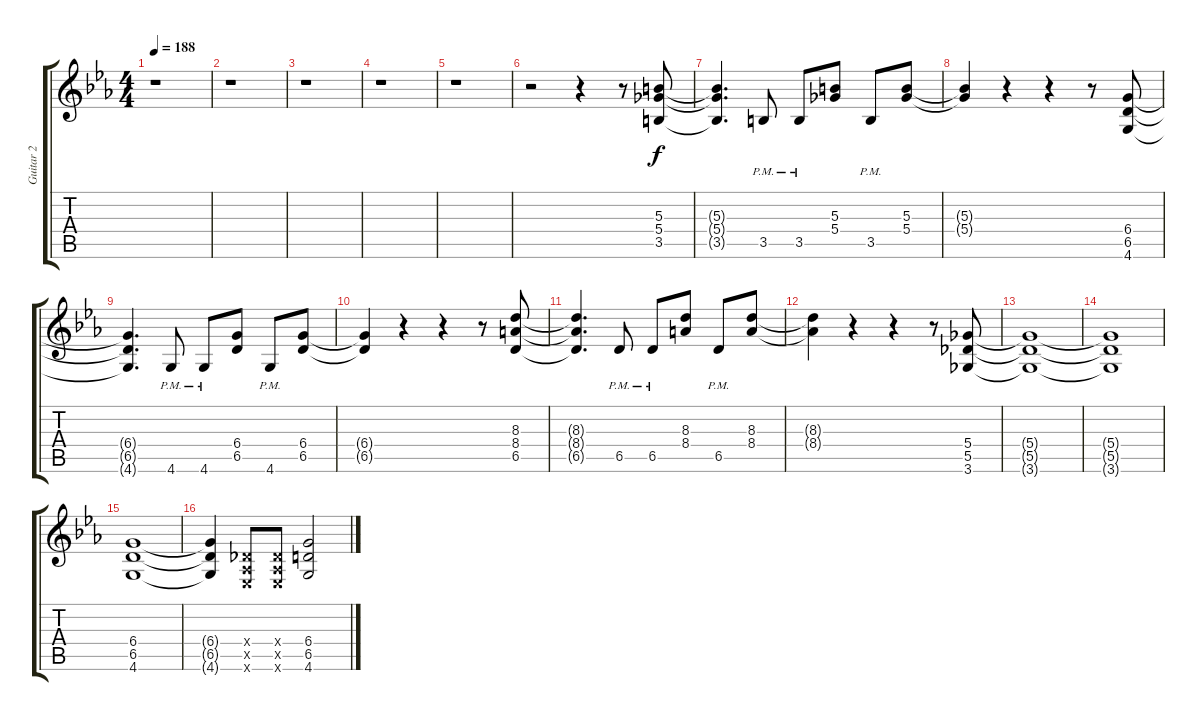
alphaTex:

\track ("Guitar 2" "Guitar 2") {instrument overdrivenguitar}
\staff {score tabs}
\tuning (Eb4 Bb3 Gb3 Db3 Ab2 Eb2) {hide}
\ts (4 4)
\tempo 188
\clef g2
\ks eb
r.1{dy f} |
r.1 |
r.1 |
r.1 |
r.1 |
r.2 r.4 r.8 (5.3 5.4 3.5).8 |
(5.3{t} 5.4{t} 3.5{t}).4{d} 3.5{pm}.8 3.5{pm}.8 (5.3 5.4).8 3.5{pm}.8 (5.3 5.4).8 |
(5.3{t} 5.4{t}).4 r.4 r.4 r.8 (6.4 6.5 4.6).8 |
(6.4{t} 6.5{t} 4.6{t}).4{d} 4.6{pm}.8 4.6{pm}.8 (6.4 6.5).8 4.6{pm}.8 (6.4 6.5).8 |
(6.4{t} 6.5{t}).4 r.4 r.4 r.8 (8.3 8.4 6.5).8 |
(8.3{t} 8.4{t} 6.5{t}).4{d} 6.5{pm}.8 6.5{pm}.8 (8.3 8.4).8 6.5{pm}.8 (8.3 8.4).8 |
(8.3{t} 8.4{t}).4 r.4 r.4 r.8 (5.4 5.5 3.6).8 |
(5.4{t} 5.5{t} 3.6{t}).1 |
(5.4{t} 5.5{t} 3.6{t}).1 |
(6.4 6.5 4.6).1 |
(6.4{t} 6.5{t} 4.6{t}).4 (0.4{x} 0.5{x} 0.6{x}).8 (0.4{x} 0.5{x} 0.6{x}).8 (6.4 6.5 4.6).2
